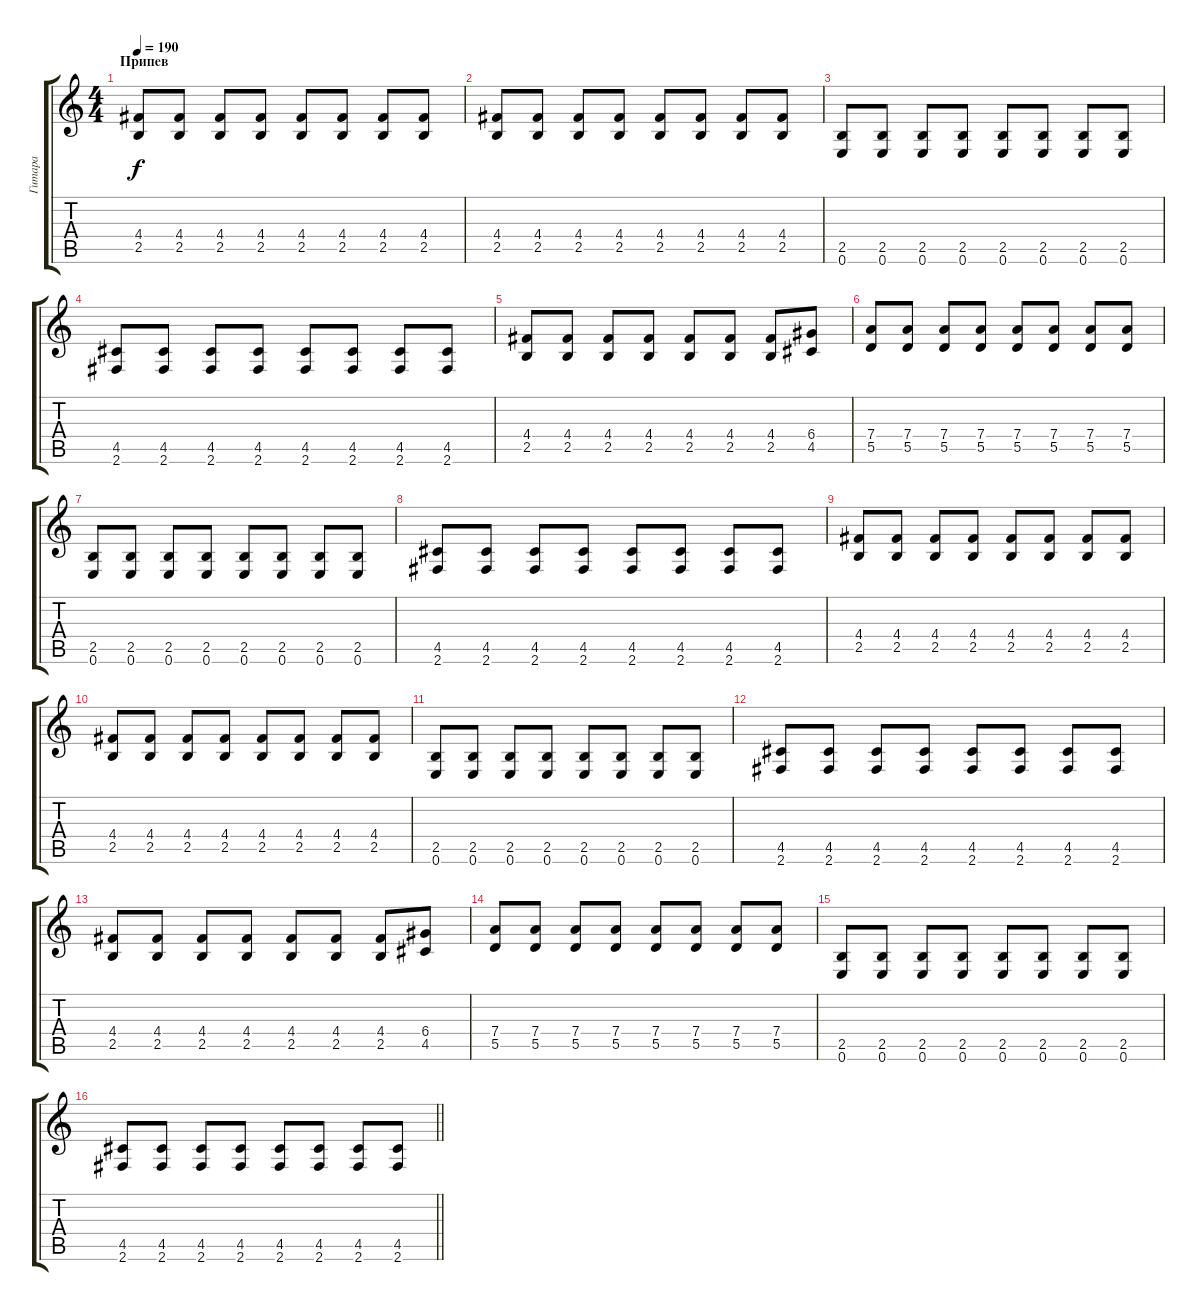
\track ("Гитара" "Гитара") {instrument overdrivenguitar}
\staff {score tabs}
\tuning (E4 B3 G3 D3 A2 E2) {hide}
\ts (4 4)
\section ("" "Припев")
\tempo 190
\clef g2
\ks c
(4.4 2.5).8{dy f} (4.4 2.5).8 (4.4 2.5).8 (4.4 2.5).8 (4.4 2.5).8 (4.4 2.5).8 (4.4 2.5).8 (4.4 2.5).8 |
(4.4 2.5).8 (4.4 2.5).8 (4.4 2.5).8 (4.4 2.5).8 (4.4 2.5).8 (4.4 2.5).8 (4.4 2.5).8 (4.4 2.5).8 |
(2.5 0.6).8 (2.5 0.6).8 (2.5 0.6).8 (2.5 0.6).8 (2.5 0.6).8 (2.5 0.6).8 (2.5 0.6).8 (2.5 0.6).8 |
(4.5 2.6).8 (4.5 2.6).8 (4.5 2.6).8 (4.5 2.6).8 (4.5 2.6).8 (4.5 2.6).8 (4.5 2.6).8 (4.5 2.6).8 |
(4.4 2.5).8 (4.4 2.5).8 (4.4 2.5).8 (4.4 2.5).8 (4.4 2.5).8 (4.4 2.5).8 (4.4 2.5).8 (6.4 4.5).8 |
(7.4 5.5).8 (7.4 5.5).8 (7.4 5.5).8 (7.4 5.5).8 (7.4 5.5).8 (7.4 5.5).8 (7.4 5.5).8 (7.4 5.5).8 |
(2.5 0.6).8 (2.5 0.6).8 (2.5 0.6).8 (2.5 0.6).8 (2.5 0.6).8 (2.5 0.6).8 (2.5 0.6).8 (2.5 0.6).8 |
(4.5 2.6).8 (4.5 2.6).8 (4.5 2.6).8 (4.5 2.6).8 (4.5 2.6).8 (4.5 2.6).8 (4.5 2.6).8 (4.5 2.6).8 |
(4.4 2.5).8 (4.4 2.5).8 (4.4 2.5).8 (4.4 2.5).8 (4.4 2.5).8 (4.4 2.5).8 (4.4 2.5).8 (4.4 2.5).8 |
(4.4 2.5).8 (4.4 2.5).8 (4.4 2.5).8 (4.4 2.5).8 (4.4 2.5).8 (4.4 2.5).8 (4.4 2.5).8 (4.4 2.5).8 |
(2.5 0.6).8 (2.5 0.6).8 (2.5 0.6).8 (2.5 0.6).8 (2.5 0.6).8 (2.5 0.6).8 (2.5 0.6).8 (2.5 0.6).8 |
(4.5 2.6).8 (4.5 2.6).8 (4.5 2.6).8 (4.5 2.6).8 (4.5 2.6).8 (4.5 2.6).8 (4.5 2.6).8 (4.5 2.6).8 |
(4.4 2.5).8 (4.4 2.5).8 (4.4 2.5).8 (4.4 2.5).8 (4.4 2.5).8 (4.4 2.5).8 (4.4 2.5).8 (6.4 4.5).8 |
(7.4 5.5).8 (7.4 5.5).8 (7.4 5.5).8 (7.4 5.5).8 (7.4 5.5).8 (7.4 5.5).8 (7.4 5.5).8 (7.4 5.5).8 |
(2.5 0.6).8 (2.5 0.6).8 (2.5 0.6).8 (2.5 0.6).8 (2.5 0.6).8 (2.5 0.6).8 (2.5 0.6).8 (2.5 0.6).8 |
\barLineRight lightlight
(4.5 2.6).8 (4.5 2.6).8 (4.5 2.6).8 (4.5 2.6).8 (4.5 2.6).8 (4.5 2.6).8 (4.5 2.6).8 (4.5 2.6).8
